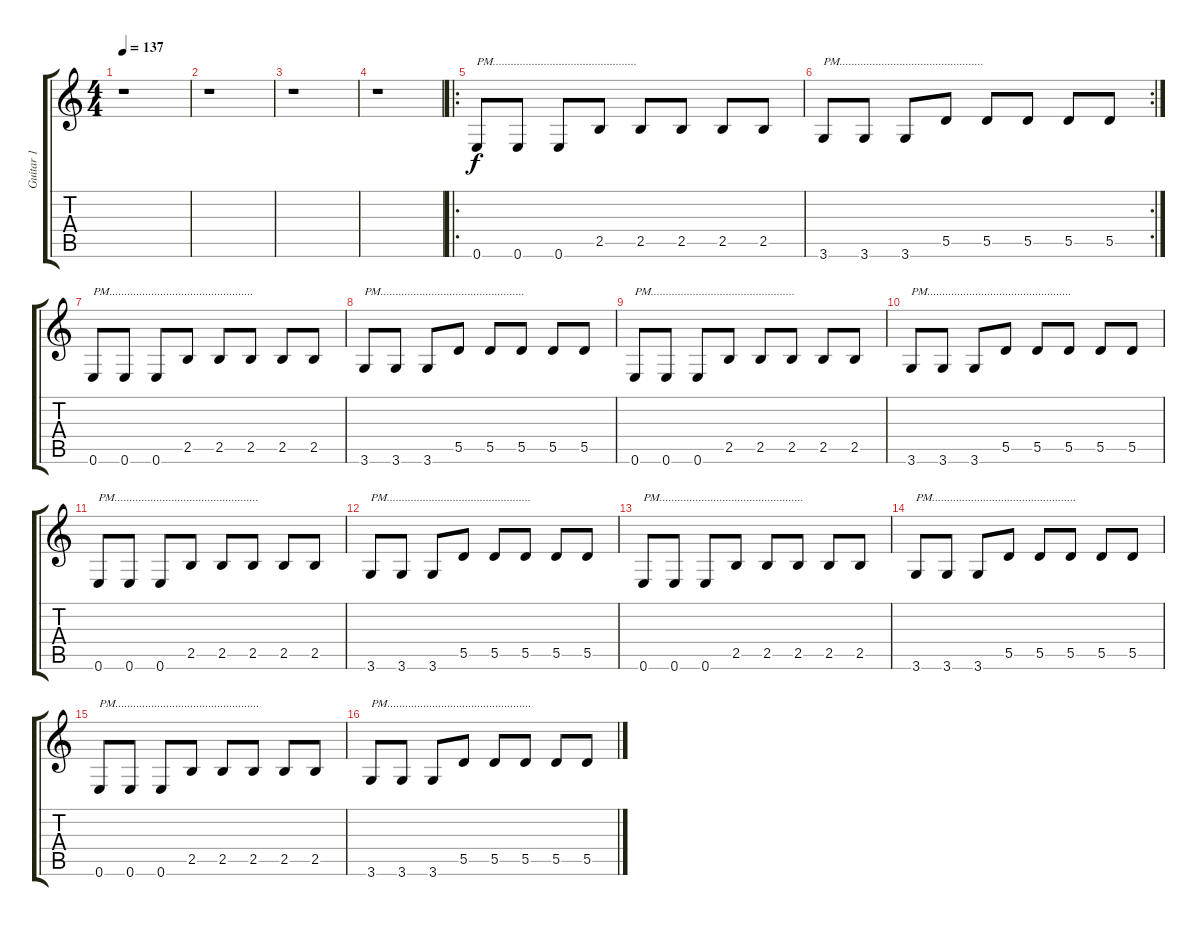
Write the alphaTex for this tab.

\track ("Guitar 1" "Guitar 1") {instrument electricguitarclean}
\staff {score tabs}
\tuning (E4 B3 G3 D3 A2 E2) {hide}
\ts (4 4)
\tempo 137
\clef g2
\ks c
r.1{dy f} |
r.1 |
r.1 |
r.1 |
\ro
0.6.8{txt "PM................................................"} 0.6.8 0.6.8 2.5.8 2.5.8 2.5.8 2.5.8 2.5.8 |
\rc 2
3.6.8{txt "PM................................................"} 3.6.8 3.6.8 5.5.8 5.5.8 5.5.8 5.5.8 5.5.8 |
0.6.8{txt "PM................................................"} 0.6.8 0.6.8 2.5.8 2.5.8 2.5.8 2.5.8 2.5.8 |
3.6.8{txt "PM................................................"} 3.6.8 3.6.8 5.5.8 5.5.8 5.5.8 5.5.8 5.5.8 |
0.6.8{txt "PM................................................"} 0.6.8 0.6.8 2.5.8 2.5.8 2.5.8 2.5.8 2.5.8 |
3.6.8{txt "PM................................................"} 3.6.8 3.6.8 5.5.8 5.5.8 5.5.8 5.5.8 5.5.8 |
0.6.8{txt "PM................................................"} 0.6.8 0.6.8 2.5.8 2.5.8 2.5.8 2.5.8 2.5.8 |
3.6.8{txt "PM................................................"} 3.6.8 3.6.8 5.5.8 5.5.8 5.5.8 5.5.8 5.5.8 |
0.6.8{txt "PM................................................"} 0.6.8 0.6.8 2.5.8 2.5.8 2.5.8 2.5.8 2.5.8 |
3.6.8{txt "PM................................................"} 3.6.8 3.6.8 5.5.8 5.5.8 5.5.8 5.5.8 5.5.8 |
0.6.8{txt "PM................................................"} 0.6.8 0.6.8 2.5.8 2.5.8 2.5.8 2.5.8 2.5.8 |
3.6.8{txt "PM................................................"} 3.6.8 3.6.8 5.5.8 5.5.8 5.5.8 5.5.8 5.5.8
